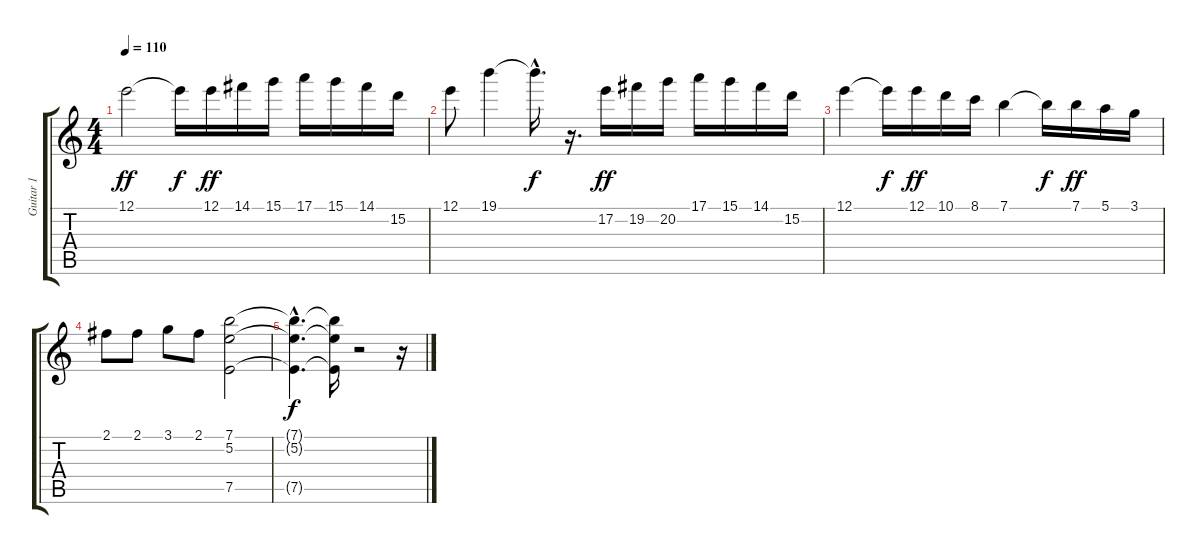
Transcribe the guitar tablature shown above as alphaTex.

\track ("Guitar 1" "Guitar 1") {instrument distortionguitar}
\staff {score tabs}
\tuning (E4 B3 G3 D3 A2 E2) {hide}
\ts (4 4)
\tempo 110
\clef g2
\ks c
12.1.2{dy ff} 12.1{t}.16{dy f} 12.1.16{dy ff} 14.1.16 15.1.16 17.1.16 15.1.16 14.1.16 15.2.16 |
12.1.8 19.1.4 19.1{hac t}.16{d dy f} r.16{d} 17.2.16{dy ff} 19.2.16 20.2.16 17.1.16 15.1.16 14.1.16 15.2.16 |
12.1.4 12.1{t}.16{dy f} 12.1.16{dy ff} 10.1.16 8.1.16 7.1.4 7.1{t}.16{dy f} 7.1.16{dy ff} 5.1.16 3.1.16 |
2.1.8 2.1.8 3.1.8 2.1.8 (7.1 5.2 7.5).2{volume 8} |
(7.1{hac t} 5.2{hac t} 7.5{hac t}).4{d dy f} (7.1{t} 5.2{t} 7.5{t}).16 r.2 r.16
